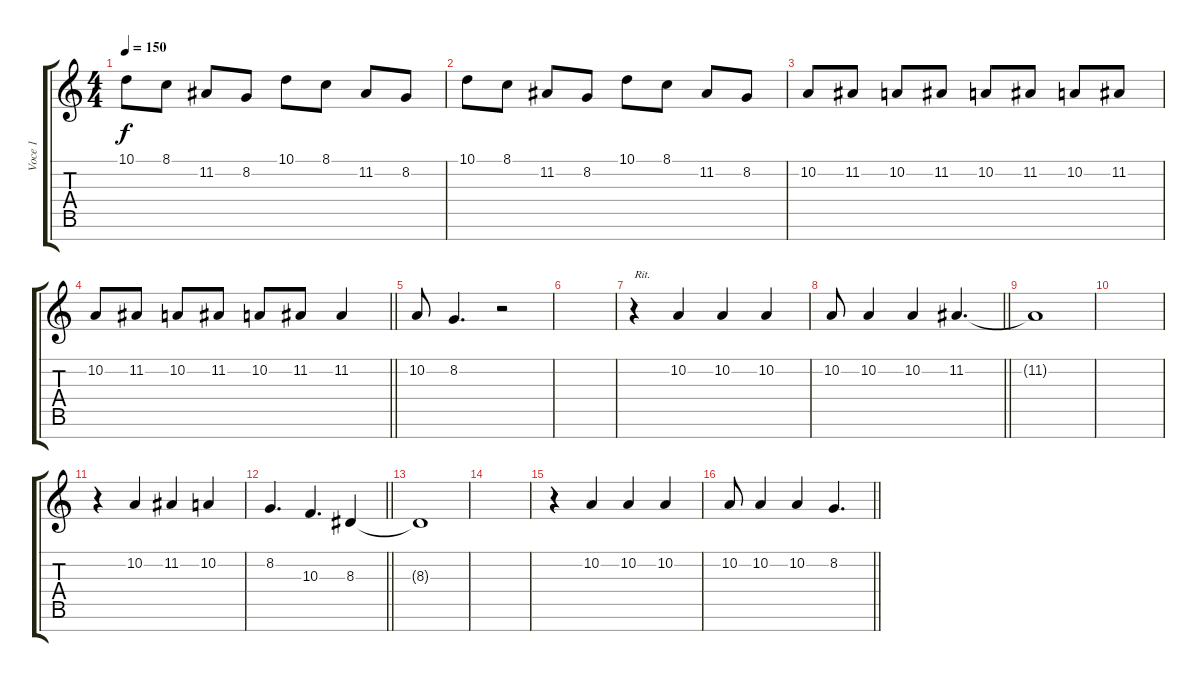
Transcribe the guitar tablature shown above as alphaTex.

\track ("Voce 1" "Voce 1") {instrument lead1square}
\staff {score tabs}
\tuning (E4 B3 G3 D3 A2 E2 B1) {hide}
\ts (4 4)
\tempo 150
\clef g2
\ks c
10.1.8{dy f} 8.1.8 11.2.8 8.2.8 10.1.8 8.1.8 11.2.8 8.2.8 |
10.1.8 8.1.8 11.2.8 8.2.8 10.1.8 8.1.8 11.2.8 8.2.8 |
10.2.8 11.2.8 10.2.8 11.2.8 10.2.8 11.2.8 10.2.8 11.2.8 |
\barLineRight lightlight
10.2.8 11.2.8 10.2.8 11.2.8 10.2.8 11.2.8 11.2.4 |
10.2.8 8.2.4{d} r.2 |
|
r.4{txt "Rit."} 10.2.4 10.2.4 10.2.4 |
\barLineRight lightlight
10.2.8 10.2.4 10.2.4 11.2.4{d} |
11.2{t}.1 |
|
r.4 10.2.4 11.2.4 10.2.4 |
\barLineRight lightlight
8.2.4{d} 10.3.4{d} 8.3.4 |
8.3{t}.1 |
|
r.4 10.2.4 10.2.4 10.2.4 |
\barLineRight lightlight
10.2.8 10.2.4 10.2.4 8.2.4{d}
